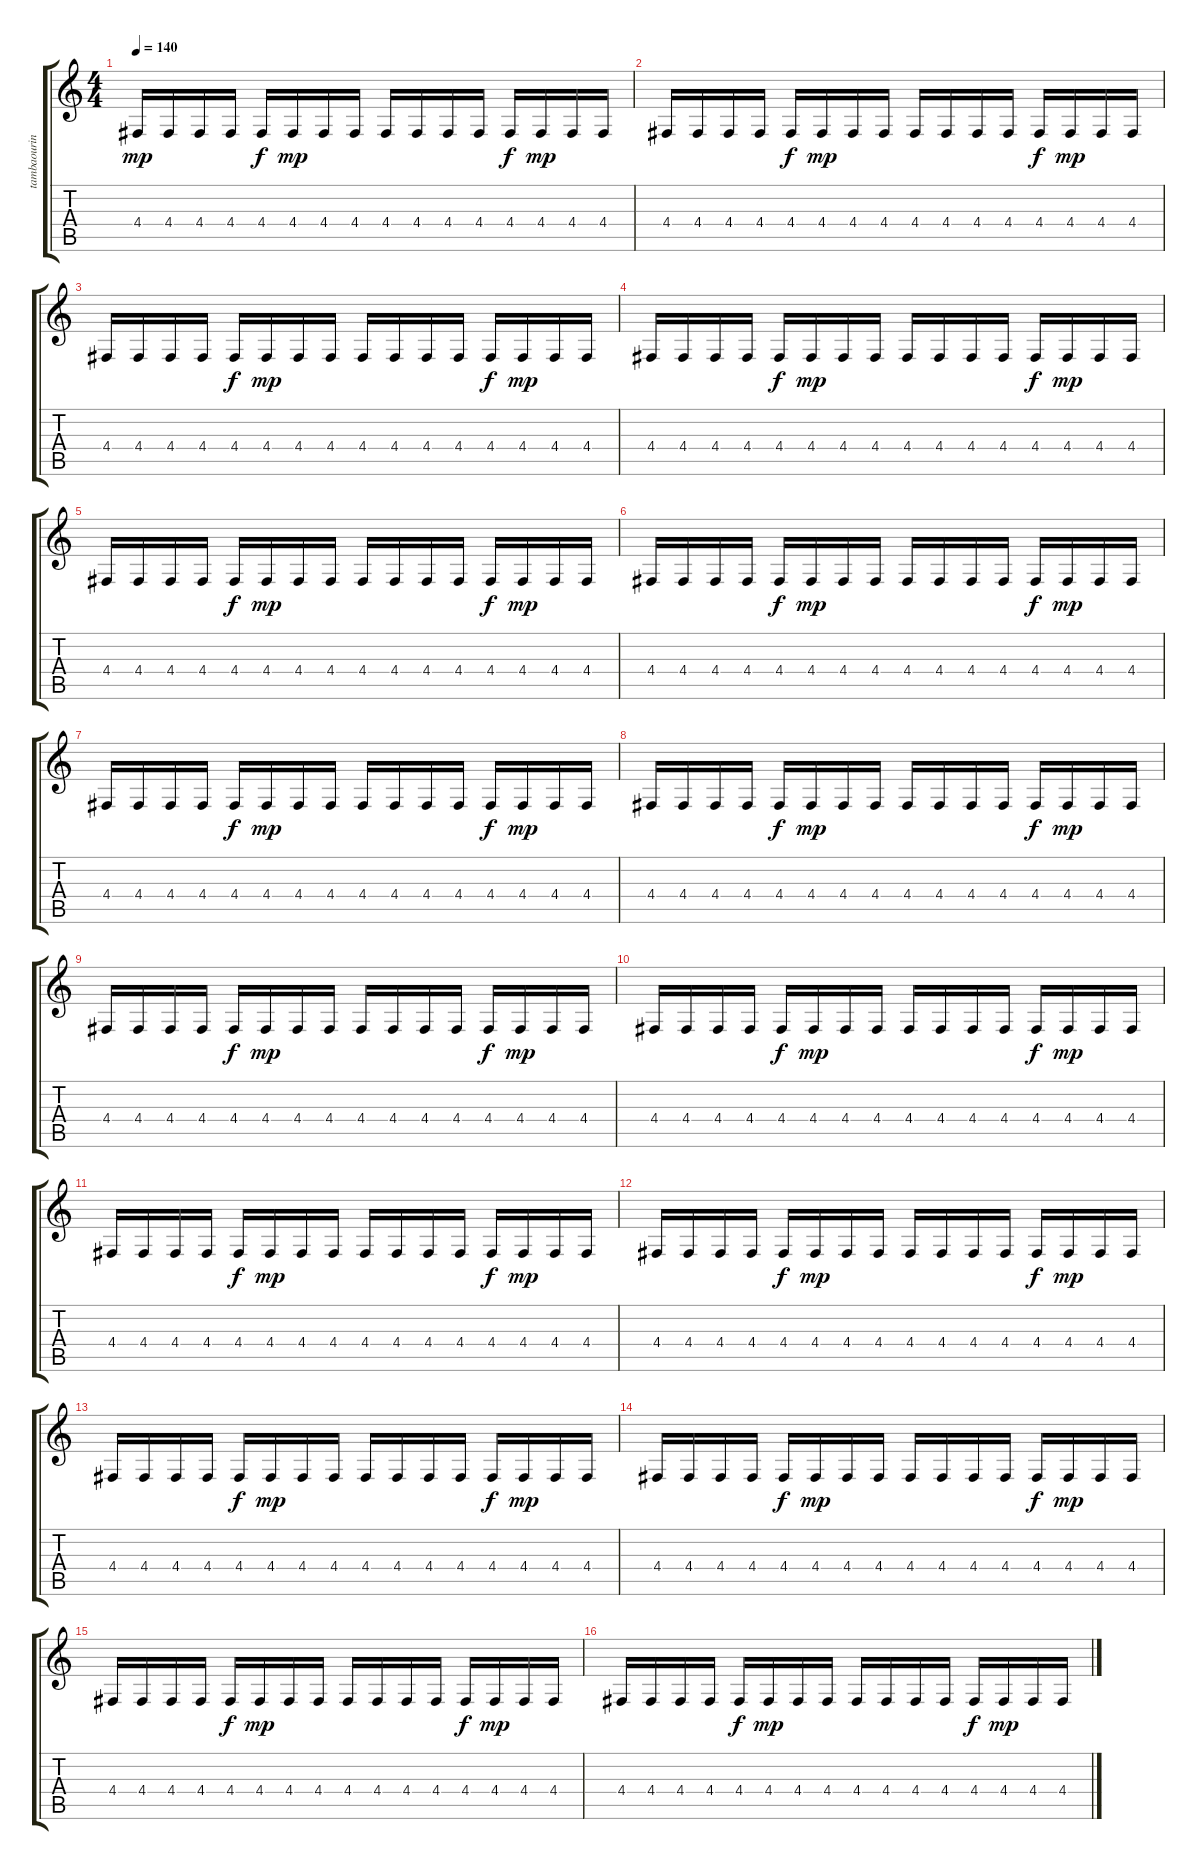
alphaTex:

\track ("tambaourine etc" "tambaourin") {instrument acousticgrandpiano}
\staff {score tabs}
\tuning (E4 B3 G3 D3 A2 E2) {hide}
\ts (4 4)
\tempo 140
\clef g2
\ks c
4.4.16{dy mp} 4.4.16 4.4.16 4.4.16 4.4.16{dy f} 4.4.16{dy mp} 4.4.16 4.4.16 4.4.16 4.4.16 4.4.16 4.4.16 4.4.16{dy f} 4.4.16{dy mp} 4.4.16 4.4.16 |
4.4.16 4.4.16 4.4.16 4.4.16 4.4.16{dy f} 4.4.16{dy mp} 4.4.16 4.4.16 4.4.16 4.4.16 4.4.16 4.4.16 4.4.16{dy f} 4.4.16{dy mp} 4.4.16 4.4.16 |
4.4.16 4.4.16 4.4.16 4.4.16 4.4.16{dy f} 4.4.16{dy mp} 4.4.16 4.4.16 4.4.16 4.4.16 4.4.16 4.4.16 4.4.16{dy f} 4.4.16{dy mp} 4.4.16 4.4.16 |
4.4.16 4.4.16 4.4.16 4.4.16 4.4.16{dy f} 4.4.16{dy mp} 4.4.16 4.4.16 4.4.16 4.4.16 4.4.16 4.4.16 4.4.16{dy f} 4.4.16{dy mp} 4.4.16 4.4.16 |
4.4.16 4.4.16 4.4.16 4.4.16 4.4.16{dy f} 4.4.16{dy mp} 4.4.16 4.4.16 4.4.16 4.4.16 4.4.16 4.4.16 4.4.16{dy f} 4.4.16{dy mp} 4.4.16 4.4.16 |
4.4.16 4.4.16 4.4.16 4.4.16 4.4.16{dy f} 4.4.16{dy mp} 4.4.16 4.4.16 4.4.16 4.4.16 4.4.16 4.4.16 4.4.16{dy f} 4.4.16{dy mp} 4.4.16 4.4.16 |
4.4.16 4.4.16 4.4.16 4.4.16 4.4.16{dy f} 4.4.16{dy mp} 4.4.16 4.4.16 4.4.16 4.4.16 4.4.16 4.4.16 4.4.16{dy f} 4.4.16{dy mp} 4.4.16 4.4.16 |
4.4.16 4.4.16 4.4.16 4.4.16 4.4.16{dy f} 4.4.16{dy mp} 4.4.16 4.4.16 4.4.16 4.4.16 4.4.16 4.4.16 4.4.16{dy f} 4.4.16{dy mp} 4.4.16 4.4.16 |
4.4.16 4.4.16 4.4.16 4.4.16 4.4.16{dy f} 4.4.16{dy mp} 4.4.16 4.4.16 4.4.16 4.4.16 4.4.16 4.4.16 4.4.16{dy f} 4.4.16{dy mp} 4.4.16 4.4.16 |
4.4.16 4.4.16 4.4.16 4.4.16 4.4.16{dy f} 4.4.16{dy mp} 4.4.16 4.4.16 4.4.16 4.4.16 4.4.16 4.4.16 4.4.16{dy f} 4.4.16{dy mp} 4.4.16 4.4.16 |
4.4.16 4.4.16 4.4.16 4.4.16 4.4.16{dy f} 4.4.16{dy mp} 4.4.16 4.4.16 4.4.16 4.4.16 4.4.16 4.4.16 4.4.16{dy f} 4.4.16{dy mp} 4.4.16 4.4.16 |
4.4.16 4.4.16 4.4.16 4.4.16 4.4.16{dy f} 4.4.16{dy mp} 4.4.16 4.4.16 4.4.16 4.4.16 4.4.16 4.4.16 4.4.16{dy f} 4.4.16{dy mp} 4.4.16 4.4.16 |
4.4.16 4.4.16 4.4.16 4.4.16 4.4.16{dy f} 4.4.16{dy mp} 4.4.16 4.4.16 4.4.16 4.4.16 4.4.16 4.4.16 4.4.16{dy f} 4.4.16{dy mp} 4.4.16 4.4.16 |
4.4.16{volume 14} 4.4.16{volume 14} 4.4.16{volume 13} 4.4.16{volume 13} 4.4.16{dy f volume 13} 4.4.16{dy mp volume 12} 4.4.16{volume 12} 4.4.16{volume 12} 4.4.16{volume 12} 4.4.16{volume 11} 4.4.16{volume 11} 4.4.16{volume 11} 4.4.16{dy f volume 10} 4.4.16{dy mp volume 10} 4.4.16{volume 10} 4.4.16{volume 10} |
4.4.16{volume 9} 4.4.16{volume 9} 4.4.16{volume 9} 4.4.16{volume 8} 4.4.16{dy f volume 8} 4.4.16{dy mp volume 8} 4.4.16{volume 8} 4.4.16{volume 7} 4.4.16{volume 7} 4.4.16{volume 7} 4.4.16{volume 6} 4.4.16{volume 6} 4.4.16{dy f volume 6} 4.4.16{dy mp volume 6} 4.4.16{volume 5} 4.4.16{volume 5} |
4.4.16{volume 5} 4.4.16{volume 4} 4.4.16{volume 4} 4.4.16{volume 4} 4.4.16{dy f volume 4} 4.4.16{dy mp volume 3} 4.4.16{volume 3} 4.4.16{volume 3} 4.4.16{volume 2} 4.4.16{volume 2} 4.4.16{volume 2} 4.4.16{volume 2} 4.4.16{dy f volume 1} 4.4.16{dy mp volume 1} 4.4.16{volume 1} 4.4.16{volume 0}
